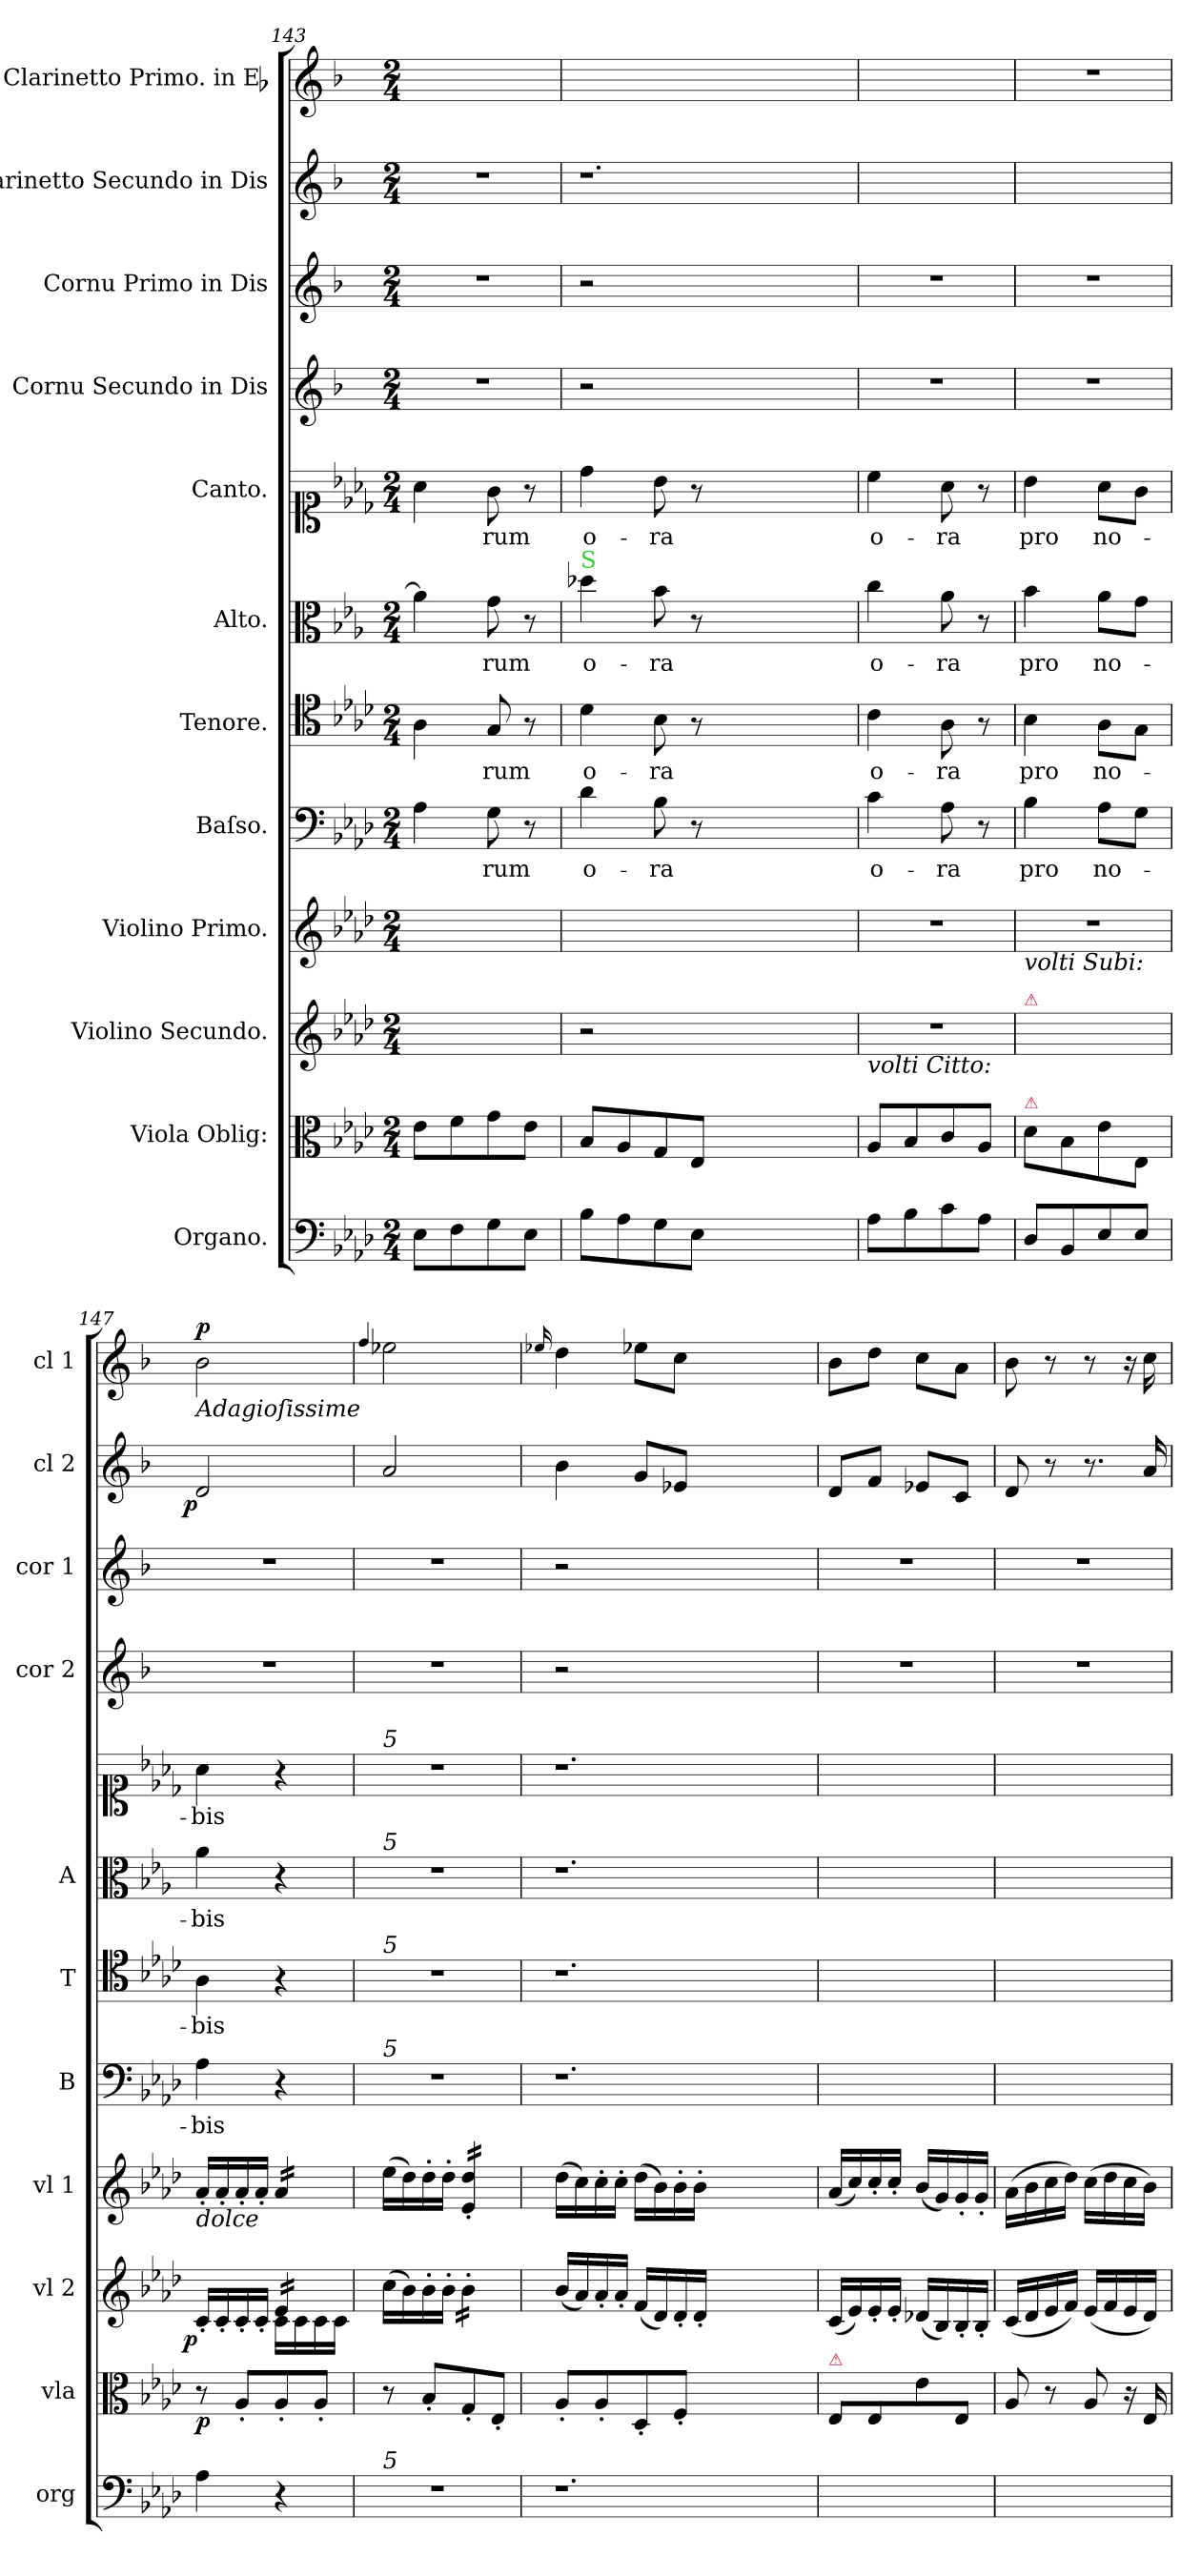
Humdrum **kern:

**kern	**kern	**dynam	**kern	**dynam	**kern	**kern	**text	**kern	**text	**kern	**text	**kern	**text	**kern	**kern	**kern	**dynam	**kern	**dynam
*part12	*part11	*part11	*part10	*part10	*part9	*part8	*part8	*part7	*part7	*part6	*part6	*part5	*part5	*part4	*part3	*part2	*part2	*part1	*part1
*staff12	*staff11	*staff11	*staff10	*staff10	*staff9	*staff8	*staff8	*staff7	*staff7	*staff6	*staff6	*staff5	*staff5	*staff4	*staff3	*staff2	*staff2	*staff1	*staff1
*I"Organo.	*I"Viola Oblig:	*	*I"Violino Secundo.	*	*I"Violino Primo.	*I"Baſso.	*	*I"Tenore.	*	*I"Alto.	*	*I"Canto.	*	*I"Cornu Secundo in Dis	*I"Cornu Primo in Dis	*I"Clarinetto Secundo in Dis	*	*I"Clarinetto Primo. in Eb	*
*I'org	*I'vla	*	*I'vl 2	*	*I'vl 1	*I'B	*	*I'T	*	*I'A	*	*	*	*I'cor 2	*I'cor 1	*I'cl 2	*	*I'cl 1	*
*clefF4	*clefC3	*	*clefG2	*	*clefG2	*clefF4	*	*clefC4	*	*clefC3	*	*clefC1	*	*clefG2	*clefG2	*clefG2	*	*clefG2	*
*	*	*	*	*	*	*	*	*	*	*	*	*	*	*ITrd5c9	*ITrd5c9	*ITrd1c2	*	*ITrd1c2	*
*k[b-e-a-d-]	*k[b-e-a-d-]	*	*k[b-e-a-d-]	*	*k[b-e-a-d-]	*k[b-e-a-d-]	*	*k[b-e-a-d-]	*	*k[b-e-a-]	*	*k[b-e-a-d-]	*	*k[b-e-a-d-]	*k[b-e-a-d-]	*k[b-e-a-]	*	*k[b-e-a-]	*
*M2/4	*M2/4	*	*M2/4	*	*M2/4	*M2/4	*	*M2/4	*	*M2/4	*	*M2/4	*	*M2/4	*M2/4	*M2/4	*	*M2/4	*
=143	=143	=143	=143	=143	=143	=143	=143	=143	=143	=143	=143	=143	=143	=143	=143	=143	=143	=143	=143
8E-\L	8e-\L	.	2ryy	.	2ryy	4A-\	.	4A-\	.	4a-\]	.	4a-\	.	2r	2r	2r	.	2ryy	.
8F\	8f\	.	.	.	.	.	.	.	.	.	.	.	.	.	.	.	.	.	.
8G\	8g\	.	.	.	.	8G\	-rum	8G/	-rum	8g\	-rum	8g\	-rum	.	.	.	.	.	.
8E-\J	8e-\J	.	.	.	.	8r	.	8r	.	8r	.	8r	.	.	.	.	.	.	.
=144	=144	=144	=144	=144	=144	=144	=144	=144	=144	=144	=144	=144	=144	=144	=144	=144	=144	=144	=144
!	!	!	!	!	!	!	!	!	!	!LO:TX:a:color=limegreen:t=S	!	!	!	!	!	!	!	!	!
8B-\L	8B-/L	.	2r	.	1.ryy	4d-\	o-	4d-\	o-	4dd-X\	o-	4dd-\	o-	2r	2r	1.r	.	1.ryy	.
8A-\	8A-/	.	.	.	.	.	.	.	.	.	.	.	.	.	.	.	.	.	.
8G\	8G/	.	.	.	.	8B-\	-ra	8B-\	-ra	8b-\	-ra	8b-\	-ra	.	.	.	.	.	.
8E-\J	8E-/J	.	.	.	.	8r	.	8r	.	8r	.	8r	.	.	.	.	.	.	.
1ryy	1ryy	.	1ryy	.	.	1ryy	.	1ryy	.	1ryy	.	1ryy	.	1ryy	1ryy	.	.	.	.
=145	=145	=145	=145	=145	=145	=145	=145	=145	=145	=145	=145	=145	=145	=145	=145	=145	=145	=145	=145
!	!	!	!LO:TX:b:i:t=volti Citto&colon;	!	!	!	!	!	!	!	!	!	!	!	!	!	!	!	!
8A-\L	8A-/L	.	2r	.	2r	4c\	o-	4c\	o-	4cc\	o-	4cc\	o-	2r	2r	2ryy	.	2ryy	.
8B-\	8B-/	.	.	.	.	.	.	.	.	.	.	.	.	.	.	.	.	.	.
8c\	8c/	.	.	.	.	8A-\	-ra	8A-\	-ra	8a-\	-ra	8a-\	-ra	.	.	.	.	.	.
8A-\J	8A-/J	.	.	.	.	8r	.	8r	.	8r	.	8r	.	.	.	.	.	.	.
=146	=146	=146	=146	=146	=146	=146	=146	=146	=146	=146	=146	=146	=146	=146	=146	=146	=146	=146	=146
!	!	!	!	!	!LO:TX:b:i:t=volti Subi&colon;	!	!	!	!	!	!	!	!	!	!	!	!	!	!
!	!	!	!LO:TX:a:color=crimson:t=⚠	!	!	!	!	!	!	!	!	!	!	!	!	!	!	!	!
!	!LO:TX:a:color=crimson:t=⚠	!	!	!	!	!	!	!	!	!	!	!	!	!	!	!	!	!	!
8D-/L	8d-\L	.	2ryy	.	2r	4B-\	pro	4B-\	pro	4b-\	pro	4b-\	pro	2r	2r	2ryy	.	2r	.
8BB-/	8B-\	.	.	.	.	.	.	.	.	.	.	.	.	.	.	.	.	.	.
8E-/	8e-\	.	.	.	.	8A-\L	no-	8A-\L	no-	8a-\L	no-	8a-\L	no-	.	.	.	.	.	.
8E-/J	8E-/J	.	.	.	.	8G\J	.	8G\J	.	8g\J	.	8g\J	.	.	.	.	.	.	.
=147	=147	=147	=147	=147	=147	=147	=147	=147	=147	=147	=147	=147	=147	=147	=147	=147	=147	=147	=147
*	*	*	*^	*	*	*	*	*	*	*	*	*	*	*	*	*	*	*	*
!	!	!	!	!	!	!	!	!	!	!	!	!	!	!	!	!	!	!	!LO:TX:b:i:t=Adagioſissime	!
!	!	!	!	!	!	!LO:TX:b:i:t=dolce	!	!	!	!	!	!	!	!	!	!	!	!	!	!
!	!	!	!	!	!LO:DY:rj	!	!	!	!	!	!	!	!	!	!	!	!	!LO:DY:rj	!	!LO:DY:a
4A-\	8r	p	16c'/LL	4ryy	p	16a-'/LL	4A-\	-bis	4A-\	-bis	4a-\	-bis	4a-\	-bis	2r	2r	2c/	p	2a-\	p
.	.	.	16c'/	.	.	16a-'/	.	.	.	.	.	.	.	.	.	.	.	.	.	.
.	8A-'/L	.	16c'/	.	.	16a-'/	.	.	.	.	.	.	.	.	.	.	.	.	.	.
.	.	.	16c'/JJ	.	.	16a-'/JJ	.	.	.	.	.	.	.	.	.	.	.	.	.	.
*	*	*	*tremolo	*	*	*	*	*	*	*	*	*	*	*	*	*	*	*	*	*
*	*	*	*	*	*	*tremolo	*	*	*	*	*	*	*	*	*	*	*	*	*	*
4r	8A-'/	.	16e-/LL	16c\LL	.	16a-/LL	4r	.	4r	.	4r	.	4r	.	.	.	.	.	.	.
.	.	.	16e-/	16c\	.	16a-/	.	.	.	.	.	.	.	.	.	.	.	.	.	.
.	8A-'/J	.	16e-/	16c\	.	16a-/	.	.	.	.	.	.	.	.	.	.	.	.	.	.
.	.	.	16e-/JJ	16c\JJ	.	16a-/JJ	.	.	.	.	.	.	.	.	.	.	.	.	.	.
*	*	*	*	*	*	*Xtremolo	*	*	*	*	*	*	*	*	*	*	*	*	*	*
*	*	*	*Xtremolo	*	*	*	*	*	*	*	*	*	*	*	*	*	*	*	*	*
*	*	*	*v	*v	*	*	*	*	*	*	*	*	*	*	*	*	*	*	*	*
=148	=148	=148	=148	=148	=148	=148	=148	=148	=148	=148	=148	=148	=148	=148	=148	=148	=148	=148	=148
.	.	.	.	.	.	.	.	.	.	.	.	.	.	.	.	.	.	4qqee-/	.
!	!	!	!	!	!	!	!	!	!	!	!	!LO:TX:a:i:t=5	!	!	!	!	!	!	!
!	!	!	!	!	!	!	!	!	!	!LO:TX:a:i:t=5	!	!	!	!	!	!	!	!	!
!	!	!	!	!	!	!	!	!LO:TX:a:i:t=5	!	!	!	!	!	!	!	!	!	!	!
!	!	!	!	!	!	!LO:TX:a:i:t=5	!	!	!	!	!	!	!	!	!	!	!	!	!
!LO:TX:a:i:t=5	!	!	!	!	!	!	!	!	!	!	!	!	!	!	!	!	!	!	!
2r	8r	.	(16cc\LL	.	(16ee-\LL	2r	.	2r	.	2r	.	2r	.	2r	2r	2g/	.	2dd-X\	.
.	.	.	16b-\)	.	16dd-\)	.	.	.	.	.	.	.	.	.	.	.	.	.	.
.	8B-'/L	.	16b-'\	.	16dd-'\	.	.	.	.	.	.	.	.	.	.	.	.	.	.
.	.	.	16b-'\JJ	.	16dd-'\JJ	.	.	.	.	.	.	.	.	.	.	.	.	.	.
!	!	!	!	!	!LO:TX:b:t=....	!	!	!	!	!	!	!	!	!	!	!	!	!	!
!	!	!	!LO:TX:a:t=....	!	!	!	!	!	!	!	!	!	!	!	!	!	!	!	!
*	*	*	*tremolo	*	*	*	*	*	*	*	*	*	*	*	*	*	*	*	*
*	*	*	*	*	*tremolo	*	*	*	*	*	*	*	*	*	*	*	*	*	*
.	8G'/	.	16b-'\LL	.	16e-'/ 16dd-'/LL	.	.	.	.	.	.	.	.	.	.	.	.	.	.
.	.	.	16b-'\	.	16e-'/ 16dd-'/	.	.	.	.	.	.	.	.	.	.	.	.	.	.
.	8E-'/J	.	16b-'\	.	16e-'/ 16dd-'/	.	.	.	.	.	.	.	.	.	.	.	.	.	.
.	.	.	16b-'\JJ	.	16e-'/ 16dd-'/JJ	.	.	.	.	.	.	.	.	.	.	.	.	.	.
*	*	*	*	*	*Xtremolo	*	*	*	*	*	*	*	*	*	*	*	*	*	*
*	*	*	*Xtremolo	*	*	*	*	*	*	*	*	*	*	*	*	*	*	*	*
=149	=149	=149	=149	=149	=149	=149	=149	=149	=149	=149	=149	=149	=149	=149	=149	=149	=149	=149	=149
.	.	.	.	.	.	.	.	.	.	.	.	.	.	.	.	.	.	16qqdd-X/	.
1.r	8A-'/L	.	(16b-/LL	.	(16dd-\LL	1.r	.	1.r	.	1.r	.	1.r	.	2r	2r	4a-\	.	4cc\	.
.	.	.	16a-/)	.	16cc\)	.	.	.	.	.	.	.	.	.	.	.	.	.	.
.	8A-'/	.	16a-'/	.	16cc'\	.	.	.	.	.	.	.	.	.	.	.	.	.	.
.	.	.	16a-'/JJ	.	16cc'\JJ	.	.	.	.	.	.	.	.	.	.	.	.	.	.
.	8D-'/	.	(16f/LL	.	(16dd-\LL	.	.	.	.	.	.	.	.	.	.	8f/L	.	8dd-X\L	.
.	.	.	16d-/)	.	16b-\)	.	.	.	.	.	.	.	.	.	.	.	.	.	.
.	8F'/J	.	16d-'/	.	16b-'\	.	.	.	.	.	.	.	.	.	.	8d-X/J	.	8b-\J	.
.	.	.	16d-'/JJ	.	16b-'\JJ	.	.	.	.	.	.	.	.	.	.	.	.	.	.
.	1ryy	.	1ryy	.	1ryy	.	.	.	.	.	.	.	.	1ryy	1ryy	1ryy	.	1ryy	.
=150	=150	=150	=150	=150	=150	=150	=150	=150	=150	=150	=150	=150	=150	=150	=150	=150	=150	=150	=150
!	!LO:TX:a:color=crimson:t=⚠	!	!	!	!	!	!	!	!	!	!	!	!	!	!	!	!	!	!
2ryy	8E-/L	.	(16c/LL	.	(16a-/LL	2ryy	.	2ryy	.	2ryy	.	2ryy	.	2r	2r	8c/L	.	8a-\L	.
.	.	.	16e-/)	.	16cc/)	.	.	.	.	.	.	.	.	.	.	.	.	.	.
.	8E-/	.	16e-'/	.	16cc'/	.	.	.	.	.	.	.	.	.	.	8e-/J	.	8cc\J	.
.	.	.	16e-'/JJ	.	16cc'/JJ	.	.	.	.	.	.	.	.	.	.	.	.	.	.
.	8e-\	.	(16d-X/LL	.	(16b-/LL	.	.	.	.	.	.	.	.	.	.	8d-X/L	.	8b-\L	.
.	.	.	16B-/)	.	16g/)	.	.	.	.	.	.	.	.	.	.	.	.	.	.
.	8E-/J	.	16B-'/	.	16g'/	.	.	.	.	.	.	.	.	.	.	8B-/J	.	8g\J	.
.	.	.	16B-'/JJ	.	16g'/JJ	.	.	.	.	.	.	.	.	.	.	.	.	.	.
=151	=151	=151	=151	=151	=151	=151	=151	=151	=151	=151	=151	=151	=151	=151	=151	=151	=151	=151	=151
2ryy	8A-/	.	(16c/LL	.	(16a-\LL	2ryy	.	2ryy	.	2ryy	.	2ryy	.	2r	2r	8c/	.	8a-\	.
.	.	.	16d-/	.	16b-\	.	.	.	.	.	.	.	.	.	.	.	.	.	.
.	8r	.	16e-/	.	16cc\	.	.	.	.	.	.	.	.	.	.	8r	.	8r	.
.	.	.	16f/JJ)	.	16dd-\JJ)	.	.	.	.	.	.	.	.	.	.	.	.	.	.
.	8A-/	.	(16e-/LL	.	(16cc\LL	.	.	.	.	.	.	.	.	.	.	8.r	.	8r	.
.	.	.	16f/	.	16dd-\	.	.	.	.	.	.	.	.	.	.	.	.	.	.
.	16r	.	16e-/	.	16cc\	.	.	.	.	.	.	.	.	.	.	.	.	16r	.
.	16E-/	.	16d-/JJ)	.	16b-\JJ)	.	.	.	.	.	.	.	.	.	.	16g/	.	16b-\	.
=	=	=	=	=	=	=	=	=	=	=	=	=	=	=	=	=	=	=	=
*-	*-	*-	*-	*-	*-	*-	*-	*-	*-	*-	*-	*-	*-	*-	*-	*-	*-	*-	*-
